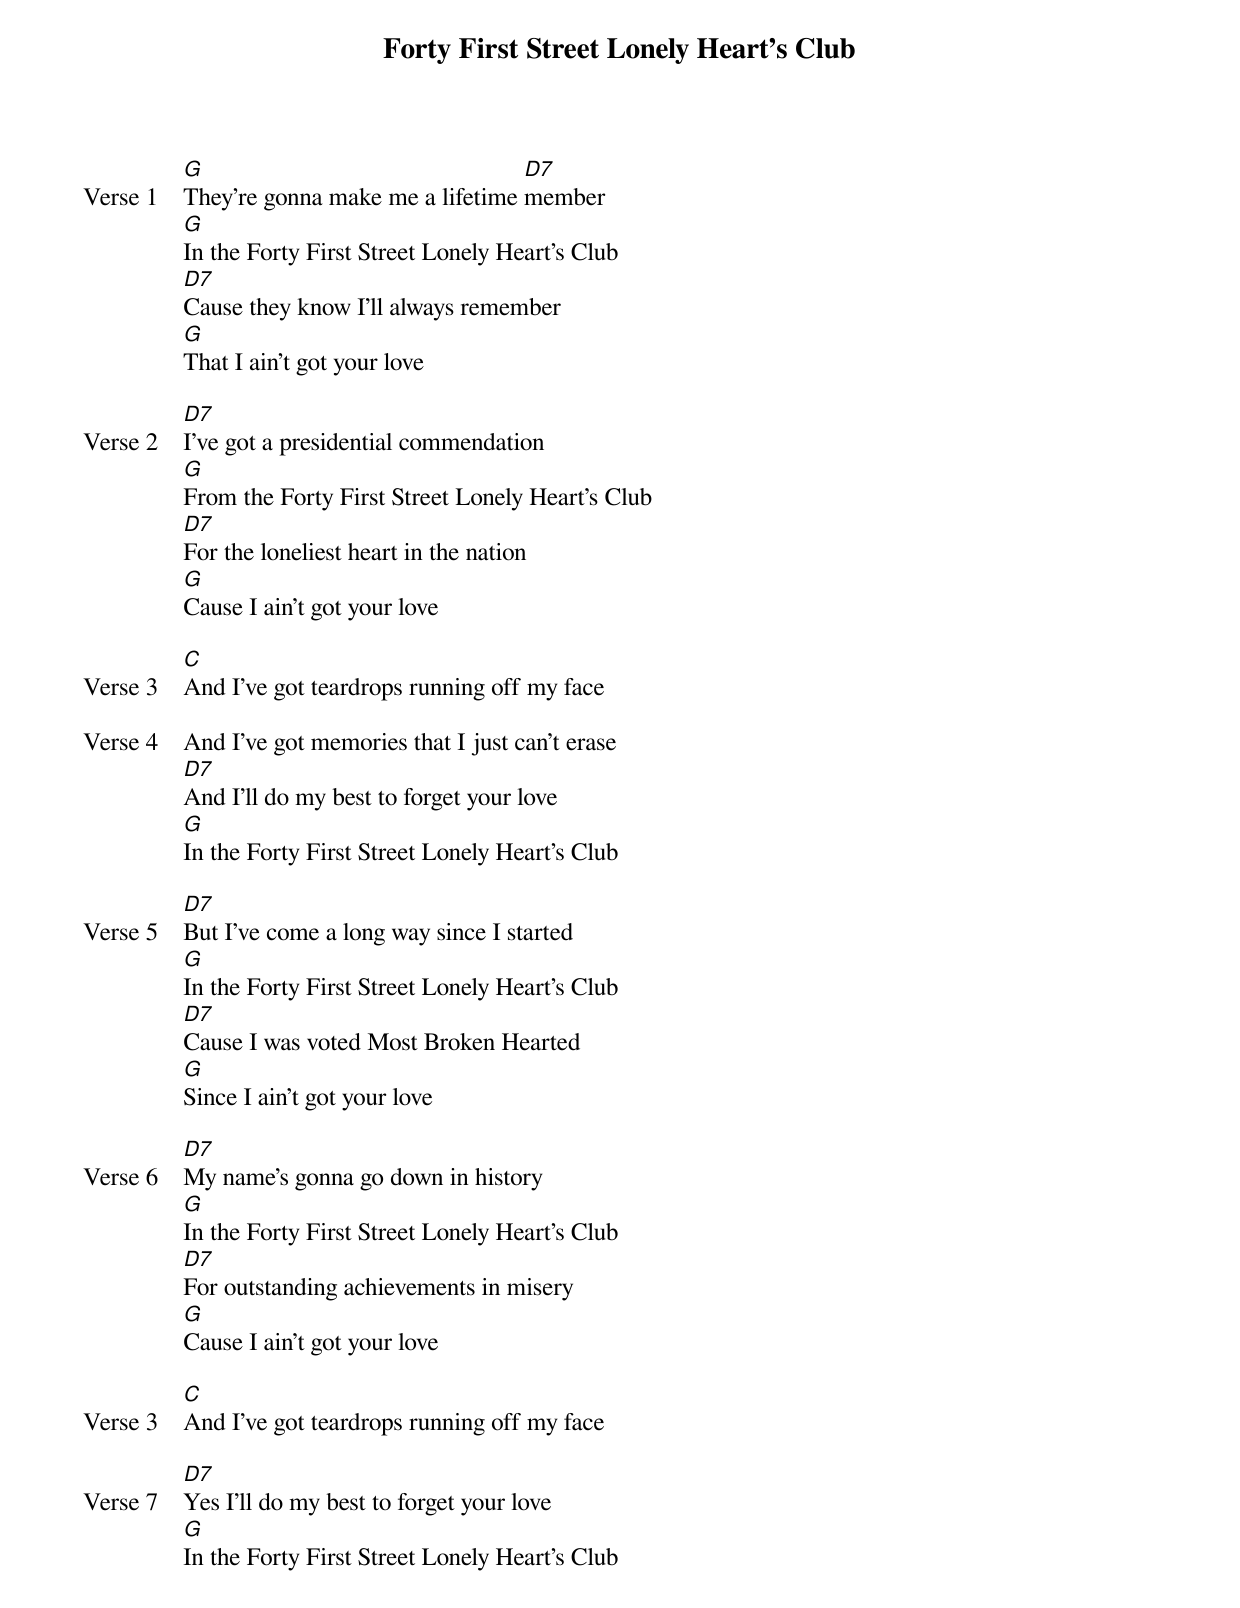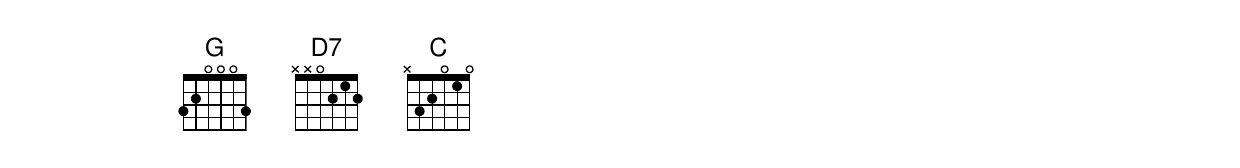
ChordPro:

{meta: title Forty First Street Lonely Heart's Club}
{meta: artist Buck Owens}
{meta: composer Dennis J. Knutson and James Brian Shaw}
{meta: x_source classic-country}
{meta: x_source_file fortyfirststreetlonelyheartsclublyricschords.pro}
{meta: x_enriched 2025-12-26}

{start_of_verse: Verse 1}
[G]They're gonna make me a lifetime [D7]member
[G]In the Forty First Street Lonely Heart's Club
[D7]Cause they know I'll always remember
[G]That I ain't got your love
{end_of_verse}

{start_of_verse: Verse 2}
[D7]I've got a presidential commendation
[G]From the Forty First Street Lonely Heart's Club
[D7]For the loneliest heart in the nation
[G]Cause I ain't got your love
{end_of_verse}

{start_of_verse: Verse 3}
[C]And I've got teardrops running off my face
{end_of_verse}

{start_of_verse: Verse 4}
And I've got memories that I just can't erase
[D7]And I'll do my best to forget your love
[G]In the Forty First Street Lonely Heart's Club
{end_of_verse}

{start_of_verse: Verse 5}
[D7]But I've come a long way since I started
[G]In the Forty First Street Lonely Heart's Club
[D7]Cause I was voted Most Broken Hearted
[G]Since I ain't got your love
{end_of_verse}

{start_of_verse: Verse 6}
[D7]My name's gonna go down in history
[G]In the Forty First Street Lonely Heart's Club
[D7]For outstanding achievements in misery
[G]Cause I ain't got your love
{end_of_verse}

{start_of_verse: Verse 3}
[C]And I've got teardrops running off my face
{end_of_verse}

{start_of_verse: Verse 7}
[D7]Yes I'll do my best to forget your love
[G]In the Forty First Street Lonely Heart's Club
{end_of_verse}
